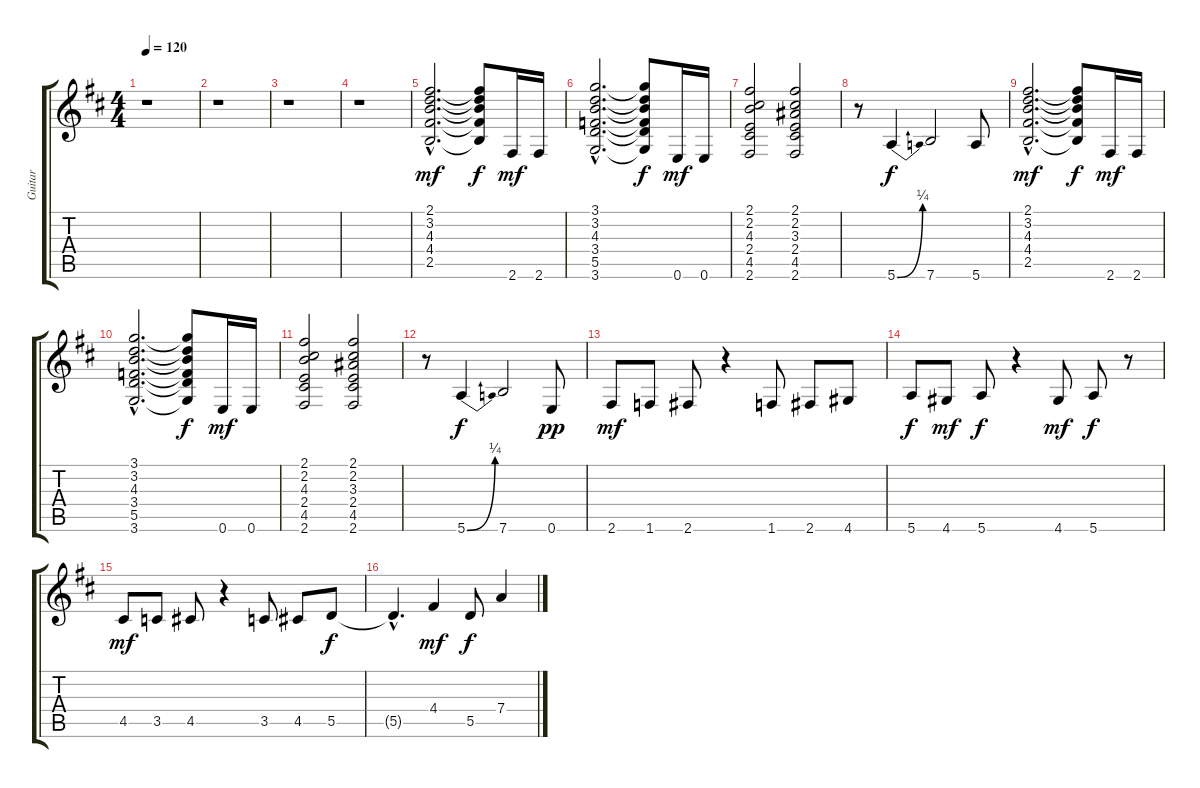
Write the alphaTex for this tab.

\track ("Guitar" "Guitar") {instrument overdrivenguitar}
\staff {score tabs}
\tuning (E4 B3 G3 D3 A2 E2) {hide}
\ts (4 4)
\tempo 120
\clef g2
\ks bminor
r.1{dy f} |
r.1 |
r.1 |
r.1 |
(2.1{hac} 3.2{hac} 4.3{hac} 4.4{hac} 2.5{hac}).2{d dy mf} (2.1{t} 3.2{t} 4.3{t} 4.4{t} 2.5{t}).8{dy f} 2.6.16{dy mf} 2.6.16 |
(3.1{hac} 3.2{hac} 4.3{hac} 3.4{hac} 5.5{hac} 3.6{hac}).2{d} (3.1{t} 3.2{t} 4.3{t} 3.4{t} 5.5{t} 3.6{t}).8{dy f} 0.6.16{dy mf} 0.6.16 |
(2.1 2.2 4.3 2.4 4.5 2.6).2 (2.1 2.2 3.3 2.4 4.5 2.6).2 |
r.8 5.6{be (bend 0 0 60 1)}.4{dy f} 7.6.2 5.6.8 |
(2.1{hac} 3.2{hac} 4.3{hac} 4.4{hac} 2.5{hac}).2{d dy mf} (2.1{t} 3.2{t} 4.3{t} 4.4{t} 2.5{t}).8{dy f} 2.6.16{dy mf} 2.6.16 |
(3.1{hac} 3.2{hac} 4.3{hac} 3.4{hac} 5.5{hac} 3.6{hac}).2{d} (3.1{t} 3.2{t} 4.3{t} 3.4{t} 5.5{t} 3.6{t}).8{dy f} 0.6.16{dy mf} 0.6.16 |
(2.1 2.2 4.3 2.4 4.5 2.6).2 (2.1 2.2 3.3 2.4 4.5 2.6).2 |
r.8 5.6{be (bend 0 0 60 1)}.4{dy f} 7.6.2 0.6.8{dy pp} |
2.6.8{dy mf} 1.6.8 2.6.8 r.4 1.6.8 2.6.8 4.6.8 |
5.6.8{dy f} 4.6.8{dy mf} 5.6.8{dy f} r.4 4.6.8{dy mf} 5.6.8{dy f} r.8 |
4.5.8{dy mf} 3.5.8 4.5.8 r.4 3.5.8 4.5.8 5.5.8{dy f} |
5.5{hac t}.4{d} 4.4.4{dy mf} 5.5.8{dy f} 7.4.4
